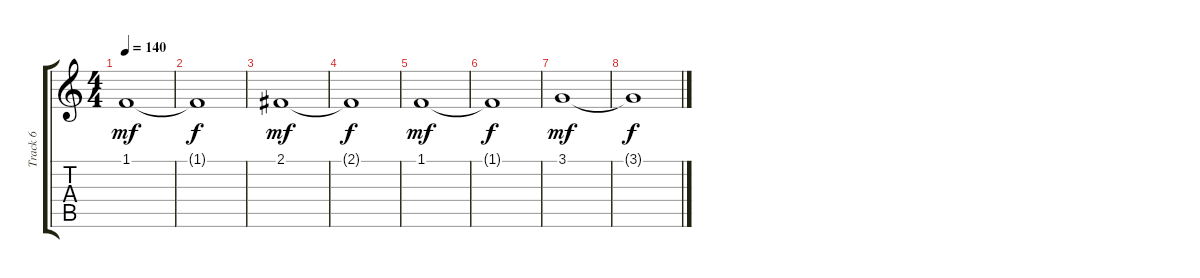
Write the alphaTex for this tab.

\track ("Track 6" "Track 6") {instrument choiraahs}
\staff {score tabs}
\tuning (E4 B3 G3 D3 A2 E2) {hide}
\ts (4 4)
\tempo 140
\clef g2
\ks c
1.1.1{dy mf} |
1.1{t}.1{dy f} |
2.1.1{dy mf} |
2.1{t}.1{dy f} |
1.1.1{dy mf} |
1.1{t}.1{dy f} |
3.1.1{dy mf} |
3.1{t}.1{dy f}
